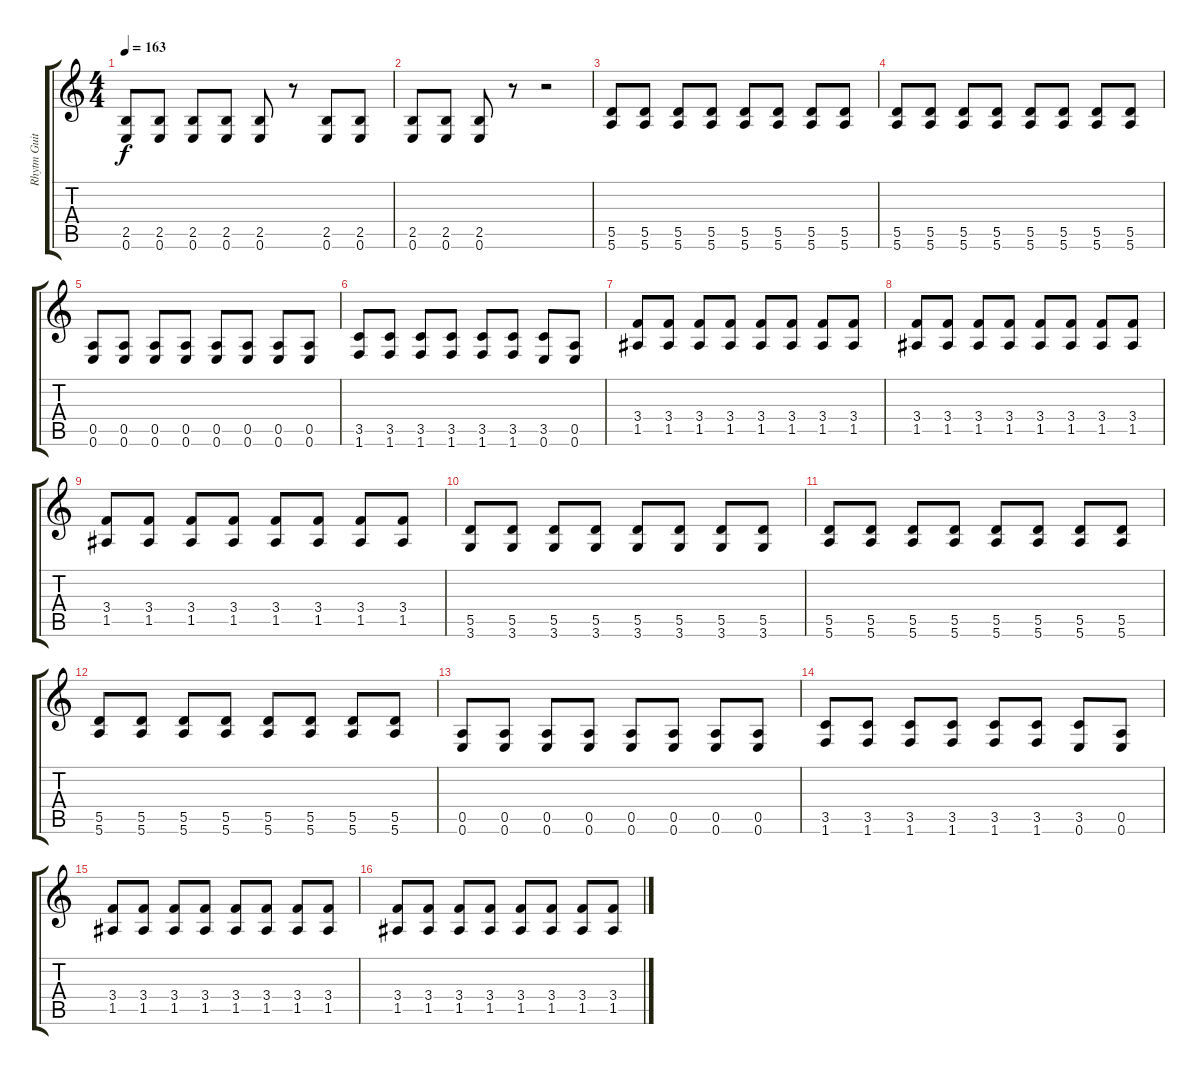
\track ("Rhytm Guitar" "Rhytm Guit") {instrument overdrivenguitar}
\staff {score tabs}
\tuning (E4 B3 G3 D3 A2 E2) {hide}
\ts (4 4)
\tempo 163
\clef g2
\ks c
(2.5 0.6).8{dy f} (2.5 0.6).8 (2.5 0.6).8 (2.5 0.6).8 (2.5 0.6).8 r.8 (2.5 0.6).8 (2.5 0.6).8 |
(2.5 0.6).8 (2.5 0.6).8 (2.5 0.6).8 r.8 r.2 |
(5.5 5.6).8 (5.5 5.6).8 (5.5 5.6).8 (5.5 5.6).8 (5.5 5.6).8 (5.5 5.6).8 (5.5 5.6).8 (5.5 5.6).8 |
(5.5 5.6).8 (5.5 5.6).8 (5.5 5.6).8 (5.5 5.6).8 (5.5 5.6).8 (5.5 5.6).8 (5.5 5.6).8 (5.5 5.6).8 |
(0.5 0.6).8 (0.5 0.6).8 (0.5 0.6).8 (0.5 0.6).8 (0.5 0.6).8 (0.5 0.6).8 (0.5 0.6).8 (0.5 0.6).8 |
(3.5 1.6).8 (3.5 1.6).8 (3.5 1.6).8 (3.5 1.6).8 (3.5 1.6).8 (3.5 1.6).8 (3.5 0.6).8 (0.5 0.6).8 |
(3.4 1.5).8 (3.4 1.5).8 (3.4 1.5).8 (3.4 1.5).8 (3.4 1.5).8 (3.4 1.5).8 (3.4 1.5).8 (3.4 1.5).8 |
(3.4 1.5).8 (3.4 1.5).8 (3.4 1.5).8 (3.4 1.5).8 (3.4 1.5).8 (3.4 1.5).8 (3.4 1.5).8 (3.4 1.5).8 |
(3.4 1.5).8 (3.4 1.5).8 (3.4 1.5).8 (3.4 1.5).8 (3.4 1.5).8 (3.4 1.5).8 (3.4 1.5).8 (3.4 1.5).8 |
(5.5 3.6).8 (5.5 3.6).8 (5.5 3.6).8 (5.5 3.6).8 (5.5 3.6).8 (5.5 3.6).8 (5.5 3.6).8 (5.5 3.6).8 |
(5.5 5.6).8 (5.5 5.6).8 (5.5 5.6).8 (5.5 5.6).8 (5.5 5.6).8 (5.5 5.6).8 (5.5 5.6).8 (5.5 5.6).8 |
(5.5 5.6).8 (5.5 5.6).8 (5.5 5.6).8 (5.5 5.6).8 (5.5 5.6).8 (5.5 5.6).8 (5.5 5.6).8 (5.5 5.6).8 |
(0.5 0.6).8 (0.5 0.6).8 (0.5 0.6).8 (0.5 0.6).8 (0.5 0.6).8 (0.5 0.6).8 (0.5 0.6).8 (0.5 0.6).8 |
(3.5 1.6).8 (3.5 1.6).8 (3.5 1.6).8 (3.5 1.6).8 (3.5 1.6).8 (3.5 1.6).8 (3.5 0.6).8 (0.5 0.6).8 |
(3.4 1.5).8 (3.4 1.5).8 (3.4 1.5).8 (3.4 1.5).8 (3.4 1.5).8 (3.4 1.5).8 (3.4 1.5).8 (3.4 1.5).8 |
(3.4 1.5).8 (3.4 1.5).8 (3.4 1.5).8 (3.4 1.5).8 (3.4 1.5).8 (3.4 1.5).8 (3.4 1.5).8 (3.4 1.5).8
